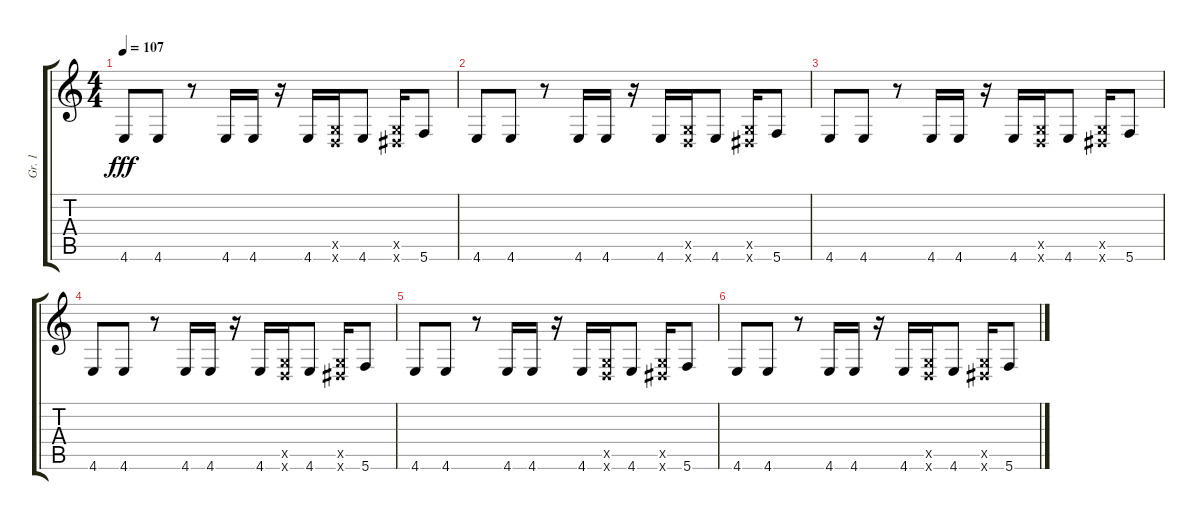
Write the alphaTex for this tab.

\track ("Gr. 1" "Gr. 1") {instrument overdrivenguitar}
\staff {score tabs}
\tuning (D4 A3 F3 C3 G2 C2) {hide}
\ts (4 4)
\tempo 107
\clef g2
\ks c
4.6.8{dy fff} 4.6.8 r.8 4.6.16 4.6.16 r.16 4.6.16 (0.5{x} 2.6{x}).16 4.6.8 (0.5{x} 3.6{x}).16 5.6.8 |
4.6.8 4.6.8 r.8 4.6.16 4.6.16 r.16 4.6.16 (0.5{x} 2.6{x}).16 4.6.8 (0.5{x} 3.6{x}).16 5.6.8 |
4.6.8{volume 0} 4.6.8 r.8 4.6.16 4.6.16 r.16 4.6.16 (0.5{x} 2.6{x}).16 4.6.8 (0.5{x} 3.6{x}).16 5.6.8 |
4.6.8 4.6.8 r.8 4.6.16 4.6.16 r.16 4.6.16 (0.5{x} 2.6{x}).16 4.6.8 (0.5{x} 3.6{x}).16 5.6.8 |
4.6.8 4.6.8 r.8 4.6.16 4.6.16 r.16 4.6.16 (0.5{x} 2.6{x}).16 4.6.8 (0.5{x} 3.6{x}).16 5.6.8 |
4.6.8 4.6.8 r.8 4.6.16 4.6.16 r.16 4.6.16 (0.5{x} 2.6{x}).16 4.6.8 (0.5{x} 3.6{x}).16 5.6.8
